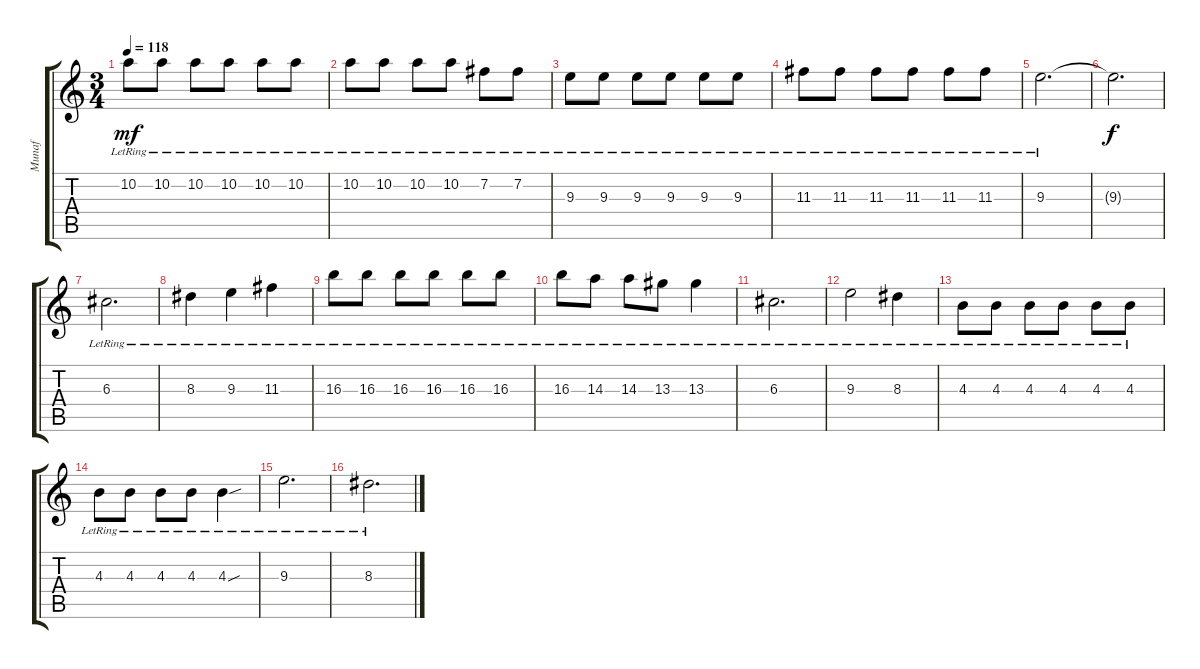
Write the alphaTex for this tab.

\track ("Munaf" "Munaf") {instrument acousticguitarsteel}
\staff {score tabs}
\tuning (E4 B3 G3 D3 A2 E2) {hide}
\ts (3 4)
\tempo 118
\clef g2
\ks c
10.2{lr}.8{dy mf} 10.2{lr}.8 10.2{lr}.8 10.2{lr}.8 10.2{lr}.8 10.2{lr}.8 |
10.2{lr}.8 10.2{lr}.8 10.2{lr}.8 10.2{lr}.8 7.2{lr}.8 7.2{lr}.8 |
9.3{lr}.8 9.3{lr}.8 9.3{lr}.8 9.3{lr}.8 9.3{lr}.8 9.3{lr}.8 |
11.3{lr}.8 11.3{lr}.8 11.3{lr}.8 11.3{lr}.8 11.3{lr}.8 11.3{lr}.8 |
9.3{lr}.2{d} |
9.3{t}.2{d dy f} |
6.3{lr}.2{d} |
8.3{lr}.4 9.3{lr}.4 11.3{lr}.4 |
16.3{lr}.8 16.3{lr}.8 16.3{lr}.8 16.3{lr}.8 16.3{lr}.8 16.3{lr}.8 |
16.3{lr}.8 14.3{lr}.8 14.3{lr}.8 13.3{lr}.8 13.3{lr}.4 |
6.3{lr}.2{d} |
9.3{lr}.2 8.3{lr}.4 |
4.3{lr}.8 4.3{lr}.8 4.3{lr}.8 4.3{lr}.8 4.3{lr}.8 4.3{lr}.8 |
4.3{lr}.8 4.3{lr}.8 4.3{lr}.8 4.3{lr}.8 4.3{sou lr}.4 |
9.3{lr}.2{d} |
8.3{lr}.2{d}
